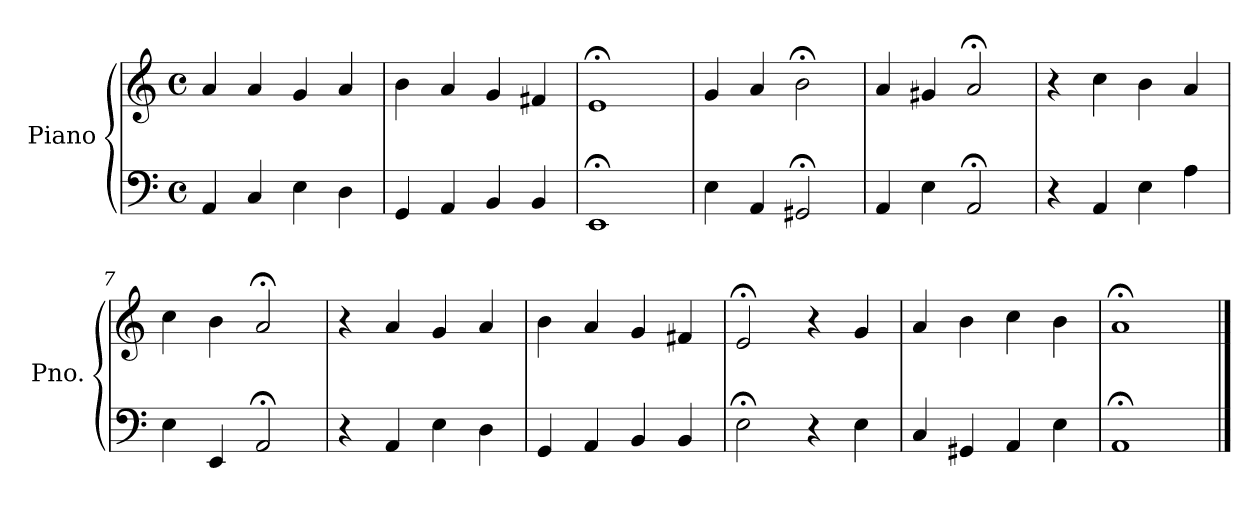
**kern	**kern
*part1	*part1
*staff2	*staff1
*I"Piano	*
*I'Pno.	*
*clefF4	*clefG2
*k[]	*k[]
*M4/4	*M4/4
*met(c)	*met(c)
=1	=1
4AA/	4a/
4C/	4a/
4E\	4g/
4D\	4a/
=2	=2
4GG/	4b\
4AA/	4a/
4BB/	4g/
4BB/	4f#X/
=3	=3
1EE;<	1e;<
=4	=4
4E\	4g/
4AA/	4a/
2GG#X;</	2b;<\
=5	=5
4AA/	4a/
4E\	4g#X/
2AA;</	2a;</
=6	=6
4r	4r
4AA/	4cc\
4E\	4b\
4A\	4a/
=7	=7
4E\	4cc\
4EE/	4b\
2AA;</	2a;</
=8	=8
4r	4r
4AA/	4a/
4E\	4g/
4D\	4a/
!!LO:LB:g=z
=9	=9
4GG/	4b\
4AA/	4a/
4BB/	4g/
4BB/	4f#X/
=10	=10
2E;<\	2e;</
4r	4r
4E\	4g/
=11	=11
4C/	4a/
4GG#X/	4b\
4AA/	4cc\
4E\	4b\
=12	=12
1AA;<	1a;<
==	==
*-	*-
